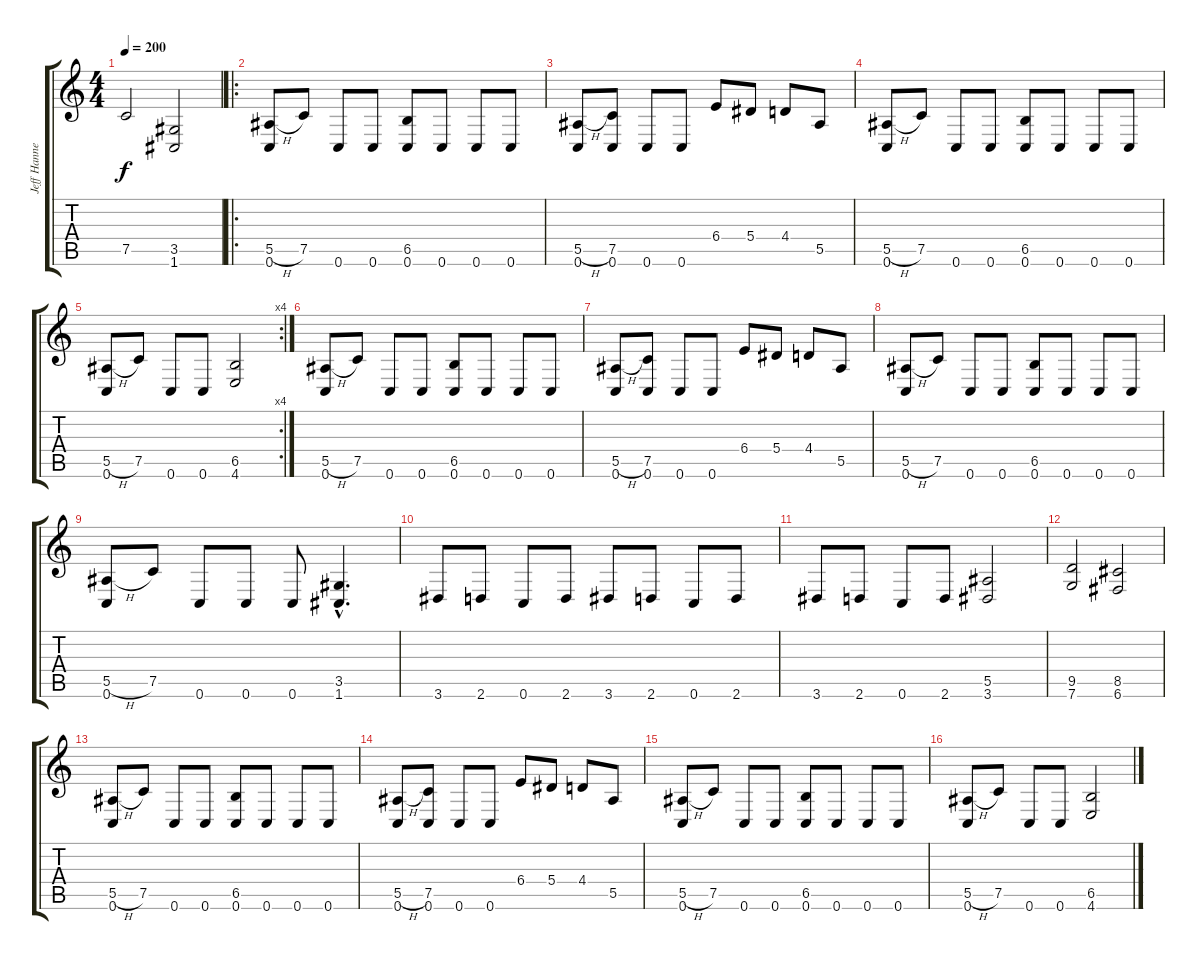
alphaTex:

\track ("Jeff Hanneman" "Jeff Hanne") {instrument distortionguitar}
\staff {score tabs}
\tuning (C4 G3 Eb3 Bb2 F2 C2) {hide}
\ts (4 4)
\tempo 200
\clef g2
\ks c
7.5{t}.2{dy f} (3.5 1.6).2 |
\ro
(5.5{h} 0.6).8 7.5.8 0.6.8 0.6.8 (6.5 0.6).8 0.6.8 0.6.8 0.6.8 |
(5.5{h} 0.6).8 (7.5 0.6).8 0.6.8 0.6.8 6.4.8 5.4.8 4.4.8 5.5.8 |
(5.5{h} 0.6).8 7.5.8 0.6.8 0.6.8 (6.5 0.6).8 0.6.8 0.6.8 0.6.8 |
\rc 4
(5.5{h} 0.6).8 7.5.8 0.6.8 0.6.8 (6.5 4.6).2 |
(5.5{h} 0.6).8 7.5.8 0.6.8 0.6.8 (6.5 0.6).8 0.6.8 0.6.8 0.6.8 |
(5.5{h} 0.6).8 (7.5 0.6).8 0.6.8 0.6.8 6.4.8 5.4.8 4.4.8 5.5.8 |
(5.5{h} 0.6).8 7.5.8 0.6.8 0.6.8 (6.5 0.6).8 0.6.8 0.6.8 0.6.8 |
(5.5{h} 0.6).8 7.5.8 0.6.8 0.6.8 0.6.8 (3.5{hac} 1.6{hac}).4{d} |
3.6.8 2.6.8 0.6.8 2.6.8 3.6.8 2.6.8 0.6.8 2.6.8 |
3.6.8 2.6.8 0.6.8 2.6.8 (5.5 3.6).2 |
(9.5 7.6).2 (8.5 6.6).2 |
(5.5{h} 0.6).8 7.5.8 0.6.8 0.6.8 (6.5 0.6).8 0.6.8 0.6.8 0.6.8 |
(5.5{h} 0.6).8 (7.5 0.6).8 0.6.8 0.6.8 6.4.8 5.4.8 4.4.8 5.5.8 |
(5.5{h} 0.6).8 7.5.8 0.6.8 0.6.8 (6.5 0.6).8 0.6.8 0.6.8 0.6.8 |
(5.5{h} 0.6).8 7.5.8 0.6.8 0.6.8 (6.5 4.6).2
